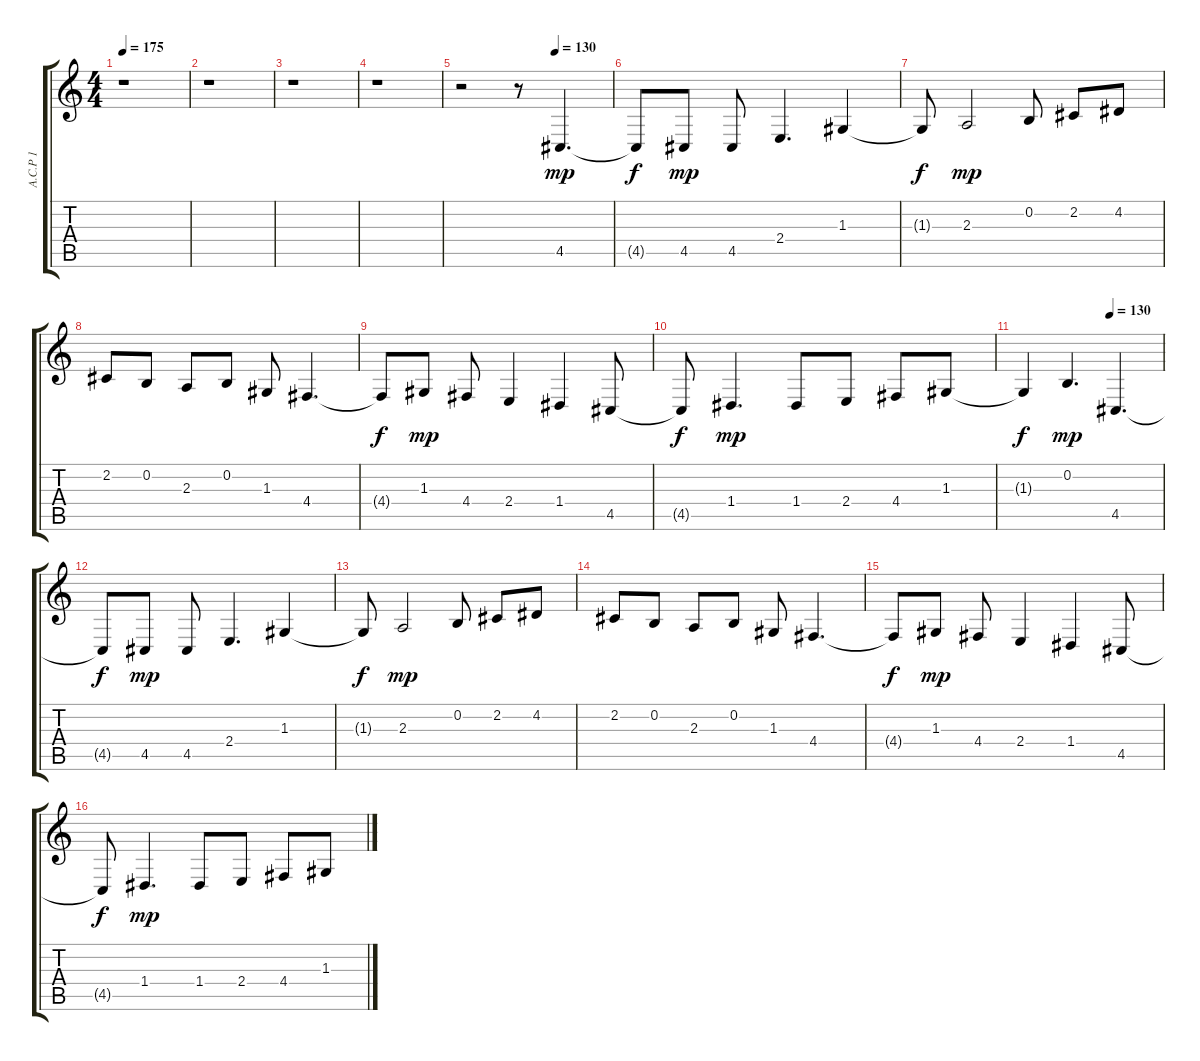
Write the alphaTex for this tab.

\track ("A.C.P 1" "A.C.P 1") {instrument acousticgrandpiano}
\staff {score tabs}
\tuning (E4 B3 G3 D3 A2 E2) {hide}
\ts (4 4)
\tempo 175
\clef g2
\ks c
r.1{dy f} |
r.1 |
r.1 |
r.1 |
\tempo (130 0.625)
r.2 r.8 4.5.4{d dy mp} |
4.5{t}.8{dy f} 4.5.8{dy mp} 4.5.8 2.4.4{d} 1.3.4 |
1.3{t}.8{dy f} 2.3.2{dy mp} 0.2.8 2.2.8 4.2.8 |
2.2.8 0.2.8 2.3.8 0.2.8 1.3.8 4.4.4{d} |
4.4{t}.8{dy f} 1.3.8{dy mp} 4.4.8 2.4.4 1.4.4 4.5.8 |
4.5{t}.8{dy f} 1.4.4{d dy mp} 1.4.8 2.4.8 4.4.8 1.3.8 |
\tempo (130 0.625)
1.3{t}.4{dy f} 0.2.4{d dy mp} 4.5.4{d} |
4.5{t}.8{dy f} 4.5.8{dy mp} 4.5.8 2.4.4{d} 1.3.4 |
1.3{t}.8{dy f} 2.3.2{dy mp} 0.2.8 2.2.8 4.2.8 |
2.2.8 0.2.8 2.3.8 0.2.8 1.3.8 4.4.4{d} |
4.4{t}.8{dy f} 1.3.8{dy mp} 4.4.8 2.4.4 1.4.4 4.5.8 |
4.5{t}.8{dy f} 1.4.4{d dy mp} 1.4.8 2.4.8 4.4.8 1.3.8
